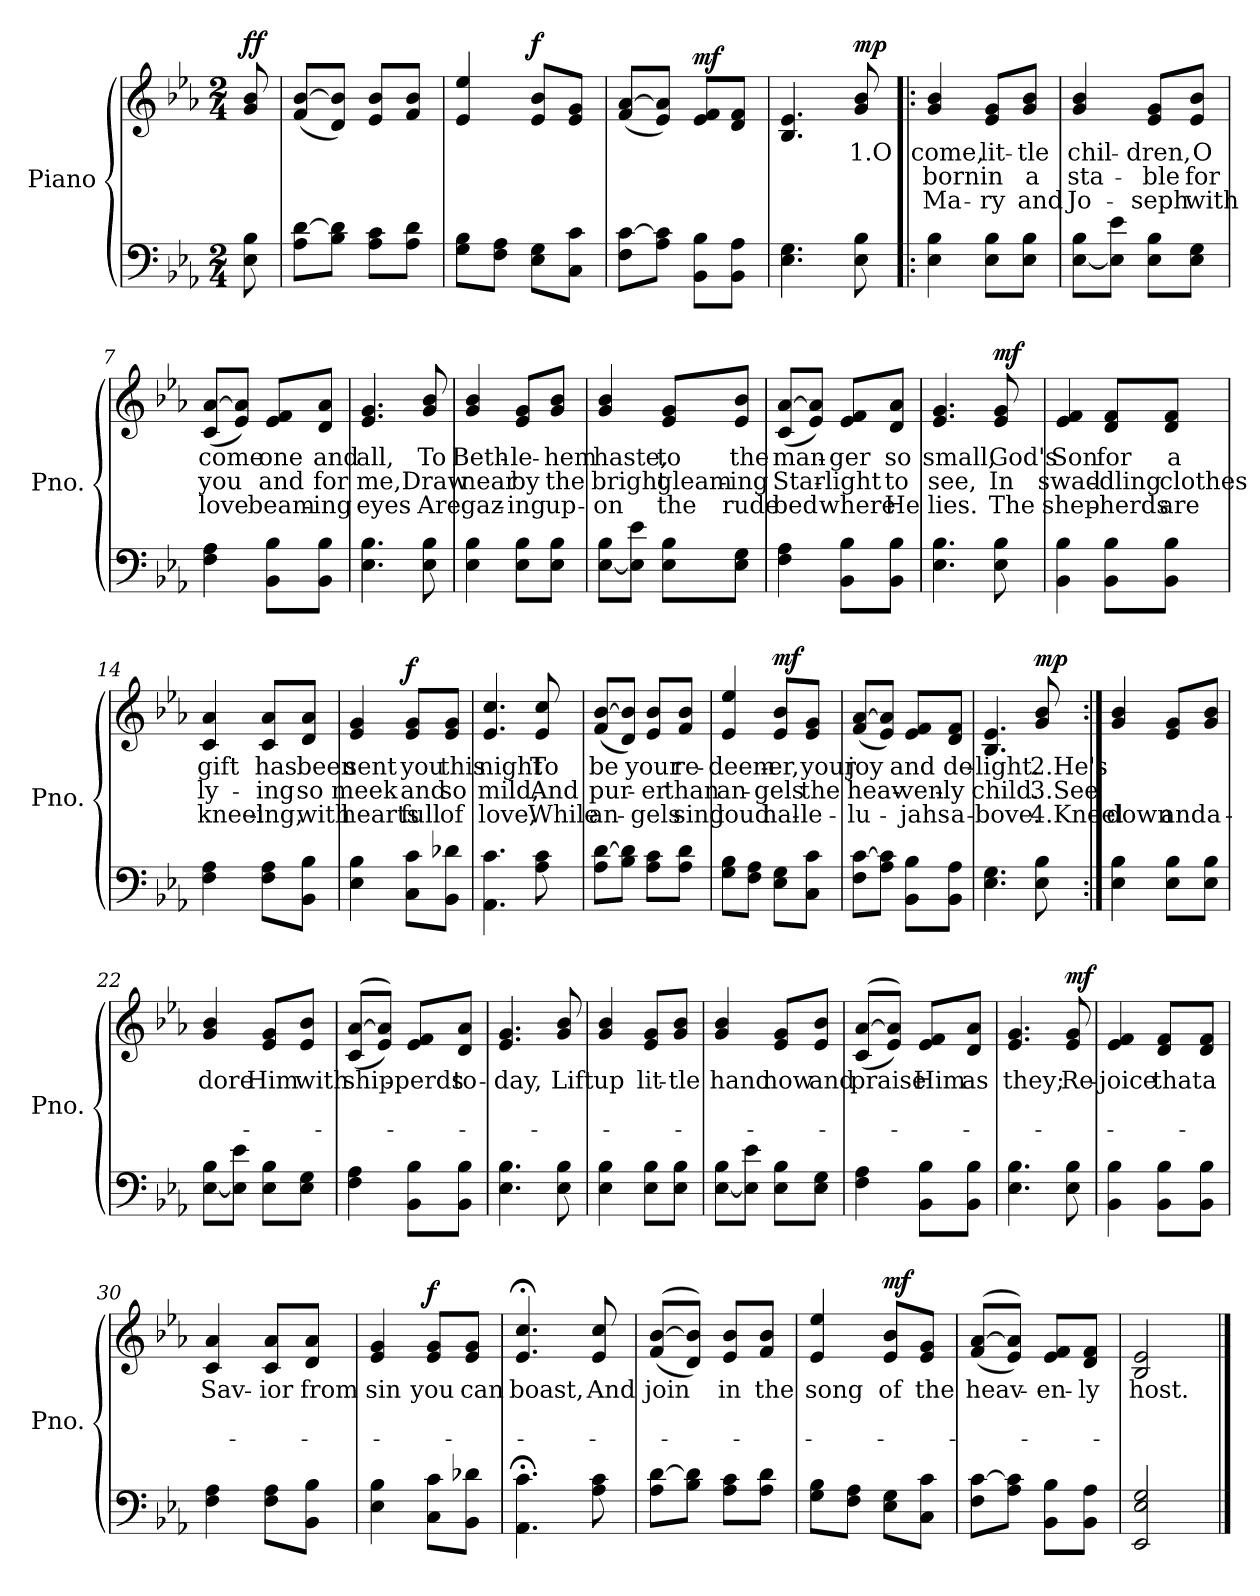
**kern	**kern	**text	**text	**text	**dynam
*part1	*part1	*part1	*part1	*part1	*part1
*staff2	*staff1	*staff1	*staff1	*staff1	*staff1/2
*I"Piano	*	*	*	*	*
*I'Pno.	*	*	*	*	*
*clefF4	*clefG2	*	*	*	*
*k[b-e-a-]	*k[b-e-a-]	*	*	*	*
*M2/4	*M2/4	*	*	*	*
*MM90	*MM90	*	*	*	*
=	=	=	=	=	=
!	!	!	!	!	!LO:DY:b
8E-\ 8B-\	8g/ 8b-/	.	.	.	ff
=1	=1	=1	=1	=1	=1
8A-\ [8d\L	(8f/ [8b-/L	.	.	.	.
8B-\ 8d\]J	8d/ 8b-/]J)	.	.	.	.
8A-\ 8c\L	8e-/ 8b-/L	.	.	.	.
8A-\ 8d\J	8f/ 8b-/J	.	.	.	.
=2	=2	=2	=2	=2	=2
8G\ 8B-\L	4e-/ 4ee-/	.	.	.	.
8F\ 8A-\J	.	.	.	.	.
!	!	!	!	!	!LO:DY:b
8E-\ 8G\L	8e-/ 8b-/L	.	.	.	f
8C\ 8c\J	8e-/ 8g/J	.	.	.	.
=3	=3	=3	=3	=3	=3
8F\ [8c\L	(8f/ [8a-/L	.	.	.	.
8A-\ 8c\]J	8e-/ 8a-/]J)	.	.	.	.
!	!	!	!	!	!LO:DY:b
8BB-\ 8B-\L	8e-/ 8f/L	.	.	.	mf
8BB-\ 8A-\J	8d/ 8f/J	.	.	.	.
=4	=4	=4	=4	=4	=4
4.E-\ 4.G\	4.B-/ 4.e-/	.	.	.	.
!	!	!LO:LY:b	!	!	!LO:DY:a
8E-\ 8B-\	8g/ 8b-/	1.O	.	.	mp
=5!|:	=5!|:	=5!|:	=5!|:	=5!|:	=5!|:
!	!	!LO:LY:b	!LO:LY:b	!LO:LY:b	!
4E-\ 4B-\	4g/ 4b-/	come,	born	Ma-	.
!	!	!LO:LY:b	!LO:LY:b	!LO:LY:b	!
8E-\ 8B-\L	8e-/ 8g/L	lit-	in	-ry	.
!	!	!LO:LY:b	!LO:LY:b	!LO:LY:b	!
8E-\ 8B-\J	8g/ 8b-/J	-tle	a	and	.
=6	=6	=6	=6	=6	=6
!	!	!LO:LY:b	!LO:LY:b	!LO:LY:b	!
[8E-\ 8B-\L	4g/ 4b-/	chil-	sta-	Jo-	.
8E-\] 8e-\J	.	.	.	.	.
!	!	!LO:LY:b	!LO:LY:b	!LO:LY:b	!
8E-\ 8B-\L	8e-/ 8g/L	-dren,	-ble	-seph	.
!	!	!LO:LY:b	!LO:LY:b	!LO:LY:b	!
8E-\ 8G\J	8e-/ 8b-/J	O	for	with	.
!!LO:LB:g=z
=7	=7	=7	=7	=7	=7
!	!	!LO:LY:b	!LO:LY:b	!LO:LY:b	!
4F\ 4A-\	(8c/ [8a-/L	come	you	love	.
.	8e-/ 8a-/]J)	.	.	.	.
!	!	!LO:LY:b	!LO:LY:b	!LO:LY:b	!
8BB-\ 8B-\L	8e-/ 8f/L	one	and	beam-	.
!	!	!LO:LY:b	!LO:LY:b	!LO:LY:b	!
8BB-\ 8B-\J	8d/ 8a-/J	and	for	-ing	.
=8	=8	=8	=8	=8	=8
!	!	!LO:LY:b	!LO:LY:b	!LO:LY:b	!
4.E-\ 4.B-\	4.e-/ 4.g/	all,	me,	eyes	.
!	!	!LO:LY:b	!LO:LY:b	!LO:LY:b	!
8E-\ 8B-\	8g/ 8b-/	To	Draw	Are	.
=9	=9	=9	=9	=9	=9
!	!	!LO:LY:b	!LO:LY:b	!LO:LY:b	!
4E-\ 4B-\	4g/ 4b-/	Beth-	near	gaz-	.
!	!	!LO:LY:b	!LO:LY:b	!LO:LY:b	!
8E-\ 8B-\L	8e-/ 8g/L	-le-	by	-ing	.
!	!	!LO:LY:b	!LO:LY:b	!LO:LY:b	!
8E-\ 8B-\J	8g/ 8b-/J	-hem	the	up-	.
=10	=10	=10	=10	=10	=10
!	!	!LO:LY:b	!LO:LY:b	!LO:LY:b	!
[8E-\ 8B-\L	4g/ 4b-/	haste,	bright	-on	.
8E-\] 8e-\J	.	.	.	.	.
!	!	!LO:LY:b	!LO:LY:b	!LO:LY:b	!
8E-\ 8B-\L	8e-/ 8g/L	to	gleam-	the	.
!	!	!LO:LY:b	!LO:LY:b	!LO:LY:b	!
8E-\ 8G\J	8e-/ 8b-/J	the	-ing	rude	.
=11	=11	=11	=11	=11	=11
!	!	!LO:LY:b	!LO:LY:b	!LO:LY:b	!
4F\ 4A-\	(8c/ [8a-/L	man-	Star-	bed	.
.	8e-/ 8a-/]J)	.	.	.	.
!	!	!LO:LY:b	!LO:LY:b	!LO:LY:b	!
8BB-\ 8B-\L	8e-/ 8f/L	-ger	-light	where	.
!	!	!LO:LY:b	!LO:LY:b	!LO:LY:b	!
8BB-\ 8B-\J	8d/ 8a-/J	so	to	He	.
!!LO:LB:g=z
=12	=12	=12	=12	=12	=12
!	!	!LO:LY:b	!LO:LY:b	!LO:LY:b	!
4.E-\ 4.B-\	4.e-/ 4.g/	small,	see,	lies.	.
!	!	!LO:LY:b	!LO:LY:b	!LO:LY:b	!LO:DY:a
8E-\ 8B-\	8e-/ 8g/	God's	In	The	mf
=13	=13	=13	=13	=13	=13
!	!	!LO:LY:b	!LO:LY:b	!LO:LY:b	!
4BB-\ 4B-\	4e-/ 4f/	Son	swad-	shep-	.
!	!	!LO:LY:b	!LO:LY:b	!LO:LY:b	!
8BB-\ 8B-\L	8d/ 8f/L	for	-dling	-herds	.
!	!	!LO:LY:b	!LO:LY:b	!LO:LY:b	!
8BB-\ 8B-\J	8d/ 8f/J	a	clothes	are	.
=14	=14	=14	=14	=14	=14
!	!	!LO:LY:b	!LO:LY:b	!LO:LY:b	!
4F\ 4A-\	4c/ 4a-/	gift	ly-	kneel-	.
!	!	!LO:LY:b	!LO:LY:b	!LO:LY:b	!
8F\ 8A-\L	8c/ 8a-/L	has	-ing	-ing,	.
!	!	!LO:LY:b	!LO:LY:b	!LO:LY:b	!
8BB-\ 8B-\J	8d/ 8a-/J	been	so	with	.
=15	=15	=15	=15	=15	=15
!	!	!LO:LY:b	!LO:LY:b	!LO:LY:b	!
4E-\ 4B-\	4e-/ 4g/	sent	meek	hearts	.
!	!	!LO:LY:b	!LO:LY:b	!LO:LY:b	!LO:DY:a
8C\ 8c\L	8e-/ 8g/L	you	and	full	f
!	!	!LO:LY:b	!LO:LY:b	!LO:LY:b	!
8BB-\ 8d-X\J	8e-/ 8g/J	this	so	of	.
=16	=16	=16	=16	=16	=16
!	!	!LO:LY:b	!LO:LY:b	!LO:LY:b	!
4.AA-\ 4.c\	4.e-/ 4.cc/	night	mild,	love,	.
!	!	!LO:LY:b	!LO:LY:b	!LO:LY:b	!
8A-\ 8c\	8e-/ 8cc/	To	And	While	.
!!LO:LB:g=z
=17	=17	=17	=17	=17	=17
!	!	!LO:LY:b	!LO:LY:b	!LO:LY:b	!
8A-\ [8d\L	(8f/ [8b-/L	be	pur-	an-	.
8B-\ 8d\]J	8d/ 8b-/]J)	.	.	.	.
!	!	!LO:LY:b	!LO:LY:b	!LO:LY:b	!
8A-\ 8c\L	8e-/ 8b-/L	your	-er	-gels	.
!	!	!LO:LY:b	!LO:LY:b	!LO:LY:b	!
8A-\ 8d\J	8f/ 8b-/J	re-	than	sing	.
=18	=18	=18	=18	=18	=18
!	!	!LO:LY:b	!LO:LY:b	!LO:LY:b	!
8G\ 8B-\L	4e-/ 4ee-/	-deem-	an-	loud	.
8F\ 8A-\J	.	.	.	.	.
!	!	!LO:LY:b	!LO:LY:b	!LO:LY:b	!LO:DY:a
8E-\ 8G\L	8e-/ 8b-/L	-er,	-gels	hal-	mf
!	!	!LO:LY:b	!LO:LY:b	!LO:LY:b	!
8C\ 8c\J	8e-/ 8g/J	your	the	-le-	.
=19	=19	=19	=19	=19	=19
!	!	!LO:LY:b	!LO:LY:b	!LO:LY:b	!
8F\ [8c\L	(8f/ [8a-/L	joy	heav-	-lu-	.
8A-\ 8c\]J	8e-/ 8a-/]J)	.	.	.	.
!	!	!LO:LY:b	!LO:LY:b	!LO:LY:b	!
8BB-\ 8B-\L	8e-/ 8f/L	and	-ven-	-jahs	.
!	!	!LO:LY:b	!LO:LY:b	!LO:LY:b	!
8BB-\ 8A-\J	8d/ 8f/J	de-	-ly	a-	.
=20	=20	=20	=20	=20	=20
!	!	!LO:LY:b	!LO:LY:b	!LO:LY:b	!
4.E-\ 4.G\	4.B-/ 4.e-/	-light.	child.	-bove.	.
!	!	!LO:LY:b	!LO:LY:b	!LO:LY:b	!LO:DY:a
8E-\ 8B-\	8g/ 8b-/	2.He's	3.See	4.Kneel	mp
=21:|!	=21:|!	=21:|!	=21:|!	=21:|!	=21:|!
!	!	!	!	!LO:LY:b	!
4E-\ 4B-\	4g/ 4b-/	.	.	down	.
!	!	!	!	!LO:LY:b	!
8E-\ 8B-\L	8e-/ 8g/L	.	.	and	.
!	!	!	!	!LO:LY:b	!
8E-\ 8B-\J	8g/ 8b-/J	.	.	a-	.
!!LO:PB:g=z
=22	=22	=22	=22	=22	=22
!	!	!LO:LY:b	!	!	!
[8E-\ 8B-\L	4g/ 4b-/	dore	.	.	.
8E-\] 8e-\J	.	.	.	.	.
!	!	!LO:LY:b	!	!	!
8E-\ 8B-\L	8e-/ 8g/L	Him	.	.	.
!	!	!LO:LY:b	!	!	!
8E-\ 8G\J	8e-/ 8b-/J	with	.	.	.
=23	=23	=23	=23	=23	=23
!	!	!LO:LY:b	!	!	!
4F\ 4A-\	((8c/ [8a-/L	ship-	.	.	.
.	8e-/ 8a-/]J))	.	.	.	.
!	!	!LO:LY:b	!	!	!
8BB-\ 8B-\L	8e-/ 8f/L	-perds	.	.	.
!	!	!LO:LY:b	!	!	!
8BB-\ 8B-\J	8d/ 8a-/J	to-	.	.	.
=24	=24	=24	=24	=24	=24
!	!	!LO:LY:b	!	!	!
4.E-\ 4.B-\	4.e-/ 4.g/	-day,	.	.	.
!	!	!LO:LY:b	!	!	!
8E-\ 8B-\	8g/ 8b-/	Lift	.	.	.
=25	=25	=25	=25	=25	=25
!	!	!LO:LY:b	!	!	!
4E-\ 4B-\	4g/ 4b-/	up	.	.	.
!	!	!LO:LY:b	!	!	!
8E-\ 8B-\L	8e-/ 8g/L	lit-	.	.	.
!	!	!LO:LY:b	!	!	!
8E-\ 8B-\J	8g/ 8b-/J	-tle	.	.	.
=26	=26	=26	=26	=26	=26
!	!	!LO:LY:b	!	!	!
[8E-\ 8B-\L	4g/ 4b-/	hand	.	.	.
8E-\] 8e-\J	.	.	.	.	.
!	!	!LO:LY:b	!	!	!
8E-\ 8B-\L	8e-/ 8g/L	now	.	.	.
!	!	!LO:LY:b	!	!	!
8E-\ 8G\J	8e-/ 8b-/J	and	.	.	.
=27	=27	=27	=27	=27	=27
!	!	!LO:LY:b	!	!	!
4F\ 4A-\	((8c/ [8a-/L	praise	.	.	.
.	8e-/ 8a-/]J))	.	.	.	.
!	!	!LO:LY:b	!	!	!
8BB-\ 8B-\L	8e-/ 8f/L	Him	.	.	.
!	!	!LO:LY:b	!	!	!
8BB-\ 8B-\J	8d/ 8a-/J	as	.	.	.
!!LO:LB:g=z
=28	=28	=28	=28	=28	=28
!	!	!LO:LY:b	!	!	!
4.E-\ 4.B-\	4.e-/ 4.g/	they;	.	.	.
!	!	!LO:LY:b	!	!	!LO:DY:a
8E-\ 8B-\	8e-/ 8g/	Re-	.	.	mf
=29	=29	=29	=29	=29	=29
!	!	!LO:LY:b	!	!	!
4BB-\ 4B-\	4e-/ 4f/	-joice	.	.	.
!	!	!LO:LY:b	!	!	!
8BB-\ 8B-\L	8d/ 8f/L	that	.	.	.
!	!	!LO:LY:b	!	!	!
8BB-\ 8B-\J	8d/ 8f/J	a	.	.	.
=30	=30	=30	=30	=30	=30
!	!	!LO:LY:b	!	!	!
4F\ 4A-\	4c/ 4a-/	Sav-	.	.	.
!	!	!LO:LY:b	!	!	!
8F\ 8A-\L	8c/ 8a-/L	-ior	.	.	.
!	!	!LO:LY:b	!	!	!
8BB-\ 8B-\J	8d/ 8a-/J	from	.	.	.
=31	=31	=31	=31	=31	=31
!	!	!LO:LY:b	!	!	!
4E-\ 4B-\	4e-/ 4g/	sin	.	.	.
!	!	!LO:LY:b	!	!	!LO:DY:a
8C\ 8c\L	8e-/ 8g/L	you	.	.	f
!	!	!LO:LY:b	!	!	!
8BB-\ 8d-X\J	8e-/ 8g/J	can	.	.	.
=32	=32	=32	=32	=32	=32
!	!	!LO:LY:b	!	!	!
4.AA-\;< 4.c\;<	4.e-/;< 4.cc/;<	boast,	.	.	.
*	*MM70	*	*	*	*
!	!	!LO:LY:b	!	!	!
8A-\ 8c\	8e-/ 8cc/	And	.	.	.
=33	=33	=33	=33	=33	=33
!	!	!LO:LY:b	!	!	!
8A-\ [8d\L	((8f/ [8b-/L	join	.	.	.
8B-\ 8d\]J	8d/ 8b-/]J))	.	.	.	.
!	!	!LO:LY:b	!	!	!
8A-\ 8c\L	8e-/ 8b-/L	in	.	.	.
!	!	!LO:LY:b	!	!	!
8A-\ 8d\J	8f/ 8b-/J	the	.	.	.
=34	=34	=34	=34	=34	=34
!	!	!LO:LY:b	!	!	!
8G\ 8B-\L	4e-/ 4ee-/	song	.	.	.
8F\ 8A-\J	.	.	.	.	.
*	*MM60	*	*	*	*
!	!	!LO:LY:b	!	!	!LO:DY:a
8E-\ 8G\L	8e-/ 8b-/L	of	.	.	mf
!	!	!LO:LY:b	!	!	!
8C\ 8c\J	8e-/ 8g/J	the	.	.	.
!!LO:LB:g=z
=35	=35	=35	=35	=35	=35
!	!	!LO:LY:b	!	!	!
8F\ [8c\L	((8f/ [8a-/L	heav-	.	.	.
8A-\ 8c\]J	8e-/ 8a-/]J))	.	.	.	.
*	*MM50	*	*	*	*
!	!	!LO:LY:b	!	!	!
8BB-\ 8B-\L	8e-/ 8f/L	-en-	.	.	.
!	!	!LO:LY:b	!	!	!
8BB-\ 8A-\J	8d/ 8f/J	-ly	.	.	.
=36	=36	=36	=36	=36	=36
!	!	!LO:LY:b	!	!	!
2EE-/ 2E-/ 2G/	2B-/ 2e-/	host.	.	.	.
==	==	==	==	==	==
*-	*-	*-	*-	*-	*-
